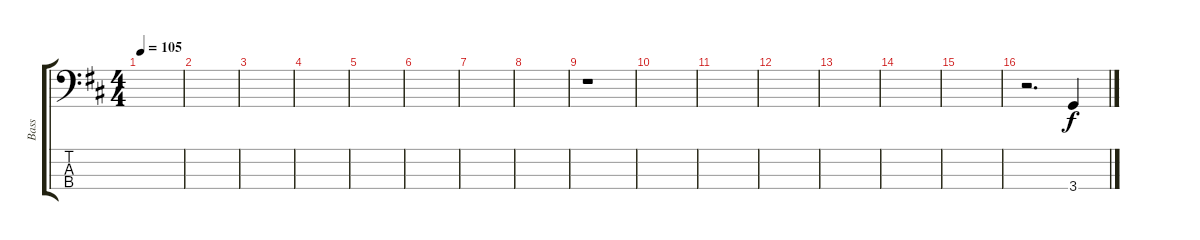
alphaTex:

\track ("Bass" "Bass") {instrument electricbassfinger}
\staff {score tabs}
\tuning (G2 D2 A1 E1) {hide}
\ts (4 4)
\tempo 105
\clef f4
\ks d
|
|
|
|
|
|
|
|
r.1 |
|
|
|
|
|
|
r.2{d} 3.4.4
